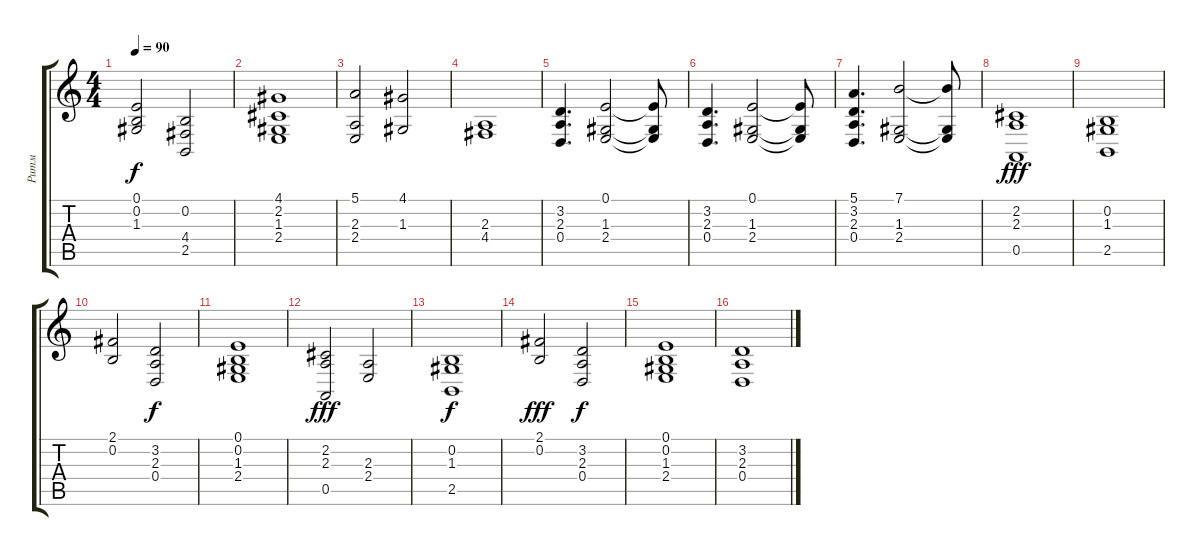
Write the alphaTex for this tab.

\track ("Ритм" "Ритм") {instrument pad1newage}
\staff {score tabs}
\tuning (E4 B3 G3 D3 A2 E2) {hide}
\ts (4 4)
\tempo 90
\clef g2
\ks c
(0.1 0.2 1.3).2{dy f} (0.2 4.4 2.5).2 |
(4.1 2.2 1.3 2.4).1 |
(5.1 2.3 2.4).2 (4.1 1.3).2 |
(2.3 4.4).1 |
(3.2 2.3 0.4).4{d} (0.1 1.3 2.4).2 (0.1{t} 1.3{t} 2.4{t}).8 |
(3.2 2.3 0.4).4{d} (0.1 1.3 2.4).2 (0.1{t} 1.3{t} 2.4{t}).8 |
(5.1 3.2 2.3 0.4).4{d} (7.1 1.3 2.4).2 (7.1{t} 1.3{t} 2.4{t}).8 |
(2.2 2.3 0.5).1{dy fff} |
(0.2 1.3 2.5).1 |
(2.1 0.2).2 (3.2 2.3 0.4).2{dy f} |
(0.1 0.2 1.3 2.4).1 |
(2.2 2.3 0.5).2{dy fff} (2.3 2.4).2 |
(0.2 1.3 2.5).1{dy f} |
(2.1 0.2).2{dy fff} (3.2 2.3 0.4).2{dy f} |
(0.1 0.2 1.3 2.4).1 |
(3.2 2.3 0.4).1
